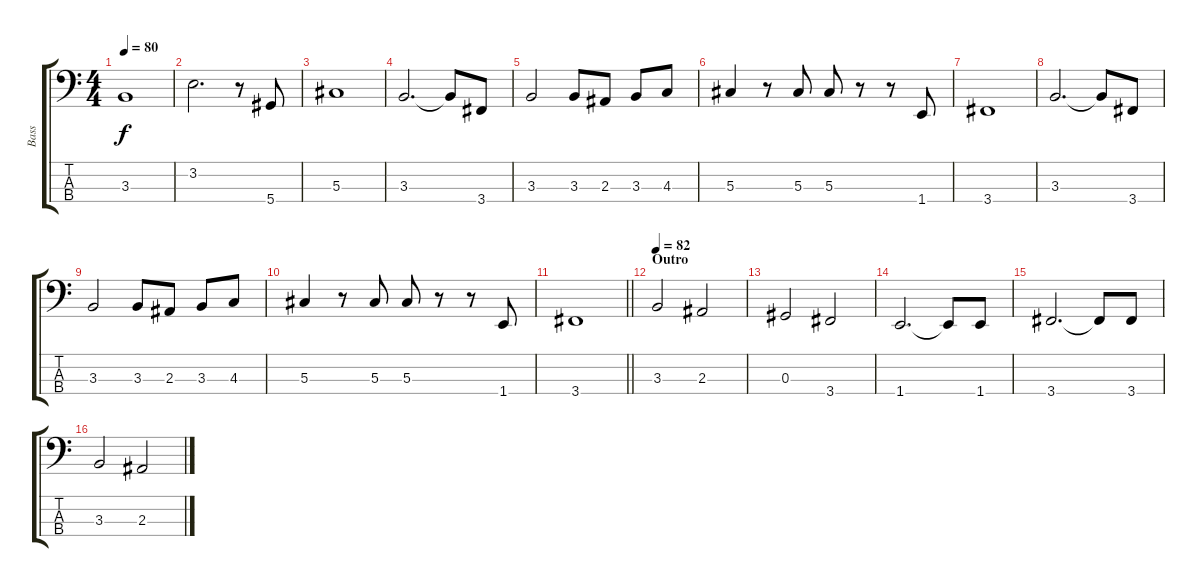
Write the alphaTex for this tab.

\track ("Bass" "Bass") {instrument electricbassfinger}
\staff {score tabs}
\tuning (Gb2 Db2 Ab1 Eb1) {hide}
\ts (4 4)
\tempo 80
\clef f4
\ks c
3.3.1{dy f} |
3.2.2{d} r.8 5.4.8 |
5.3.1 |
3.3.2{d} 3.3{t}.8 3.4.8 |
3.3.2 3.3.8 2.3.8 3.3.8 4.3.8 |
5.3.4 r.8 5.3.8 5.3.8 r.8 r.8 1.4.8 |
3.4.1 |
3.3.2{d} 3.3{t}.8 3.4.8 |
3.3.2 3.3.8 2.3.8 3.3.8 4.3.8 |
5.3.4 r.8 5.3.8 5.3.8 r.8 r.8 1.4.8 |
\barLineRight lightlight
3.4.1 |
\section ("" "Outro")
\tempo 82
3.3.2 2.3.2 |
0.3.2 3.4.2 |
1.4.2{d} 1.4{t}.8 1.4.8 |
3.4.2{d} 3.4{t}.8 3.4.8 |
3.3.2 2.3.2
